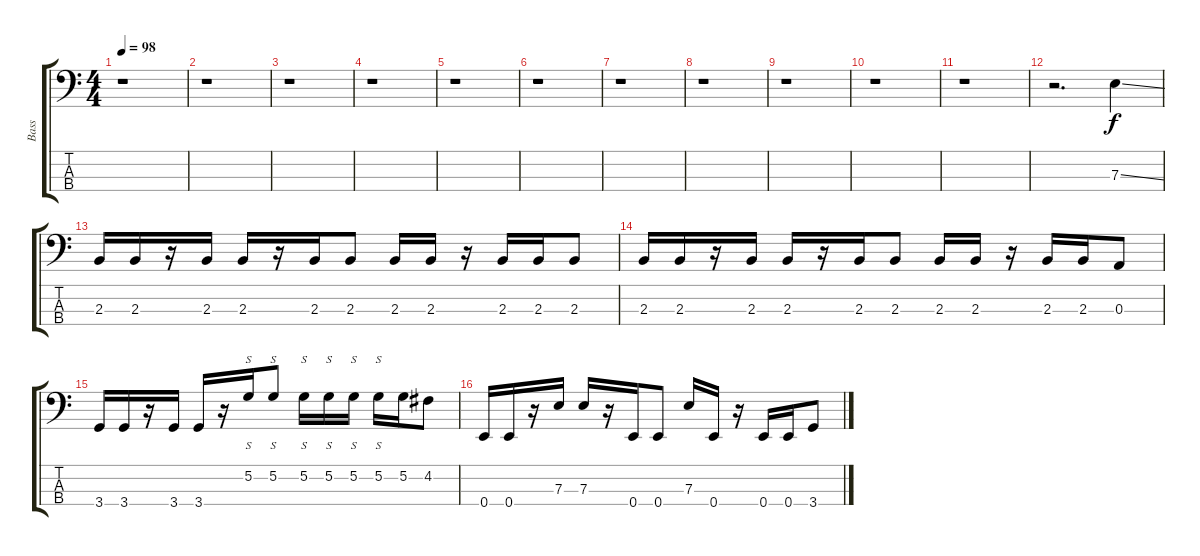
\track ("Bass" "Bass") {instrument electricbassfinger}
\staff {score tabs}
\tuning (G2 D2 A1 E1) {hide}
\ts (4 4)
\tempo 98
\clef f4
\ks c
r.1{dy f instrument electricbassfinger} |
r.1 |
r.1 |
r.1 |
r.1 |
r.1 |
r.1 |
r.1 |
r.1 |
r.1 |
r.1 |
r.2{d} 7.3{ss}.4 |
2.3.16 2.3.16 r.16 2.3.16 2.3.16 r.16 2.3.16 2.3.8 2.3.16 2.3.16 r.16 2.3.16 2.3.16 2.3.8 |
2.3.16 2.3.16 r.16 2.3.16 2.3.16 r.16 2.3.16 2.3.8 2.3.16 2.3.16 r.16 2.3.16 2.3.16 0.3.8 |
3.4.16 3.4.16 r.16 3.4.16 3.4.16 r.16 5.2.16{s} 5.2.8{s} 5.2.16{s} 5.2.16{s} 5.2.16{s} 5.2.16{s} 5.2.16 4.2.8 |
0.4.16 0.4.16 r.16 7.3.16 7.3.16 r.16 0.4.16 0.4.8 7.3.16 0.4.16 r.16 0.4.16 0.4.16 3.4.8
